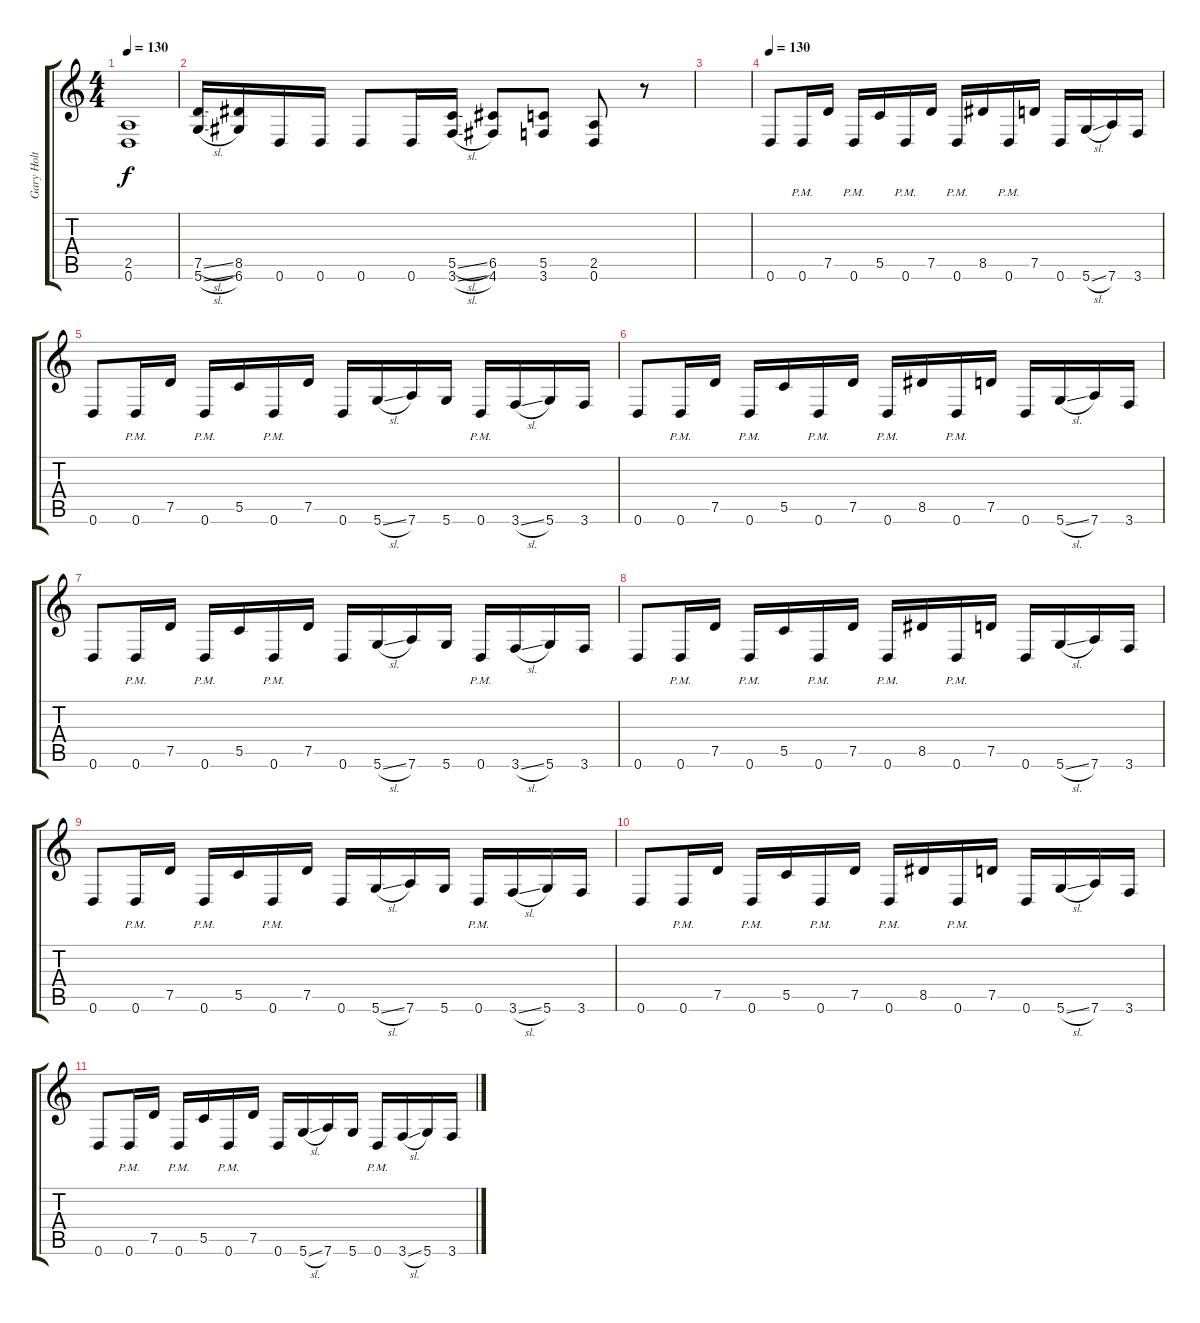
\track ("Gary Holt" "Gary Holt") {instrument distortionguitar}
\staff {score tabs}
\tuning (D4 A3 F3 C3 G2 D2) {hide}
\ts (4 4)
\tempo 130
\clef g2
\ks c
(2.5{t} 0.6{t}).1{dy f} |
(7.5{sl} 5.6{sl}).16 (8.5 6.6).16 0.6.16 0.6.16 0.6.8 0.6.16 (5.5{sl} 3.6{sl}).16 (6.5 4.6).8 (5.5 3.6).8 (2.5 0.6).8 r.8 |
|
\tempo 130
0.6.8 0.6{pm}.16 7.5.16 0.6{pm}.16 5.5.16 0.6{pm}.16 7.5.16 0.6{pm}.16 8.5.16 0.6{pm}.16 7.5.16 0.6.16 5.6{sl}.16 7.6.16 3.6.16 |
0.6.8 0.6{pm}.16 7.5.16 0.6{pm}.16 5.5.16 0.6{pm}.16 7.5.16 0.6.16 5.6{sl}.16 7.6.16 5.6.16 0.6{pm}.16 3.6{sl}.16 5.6.16 3.6.16 |
0.6.8 0.6{pm}.16 7.5.16 0.6{pm}.16 5.5.16 0.6{pm}.16 7.5.16 0.6{pm}.16 8.5.16 0.6{pm}.16 7.5.16 0.6.16 5.6{sl}.16 7.6.16 3.6.16 |
0.6.8 0.6{pm}.16 7.5.16 0.6{pm}.16 5.5.16 0.6{pm}.16 7.5.16 0.6.16 5.6{sl}.16 7.6.16 5.6.16 0.6{pm}.16 3.6{sl}.16 5.6.16 3.6.16 |
0.6.8 0.6{pm}.16 7.5.16 0.6{pm}.16 5.5.16 0.6{pm}.16 7.5.16 0.6{pm}.16 8.5.16 0.6{pm}.16 7.5.16 0.6.16 5.6{sl}.16 7.6.16 3.6.16 |
0.6.8 0.6{pm}.16 7.5.16 0.6{pm}.16 5.5.16 0.6{pm}.16 7.5.16 0.6.16 5.6{sl}.16 7.6.16 5.6.16 0.6{pm}.16 3.6{sl}.16 5.6.16 3.6.16 |
0.6.8 0.6{pm}.16 7.5.16 0.6{pm}.16 5.5.16 0.6{pm}.16 7.5.16 0.6{pm}.16 8.5.16 0.6{pm}.16 7.5.16 0.6.16 5.6{sl}.16 7.6.16 3.6.16 |
0.6.8 0.6{pm}.16 7.5.16 0.6{pm}.16 5.5.16 0.6{pm}.16 7.5.16 0.6.16 5.6{sl}.16 7.6.16 5.6.16 0.6{pm}.16 3.6{sl}.16 5.6.16 3.6.16
